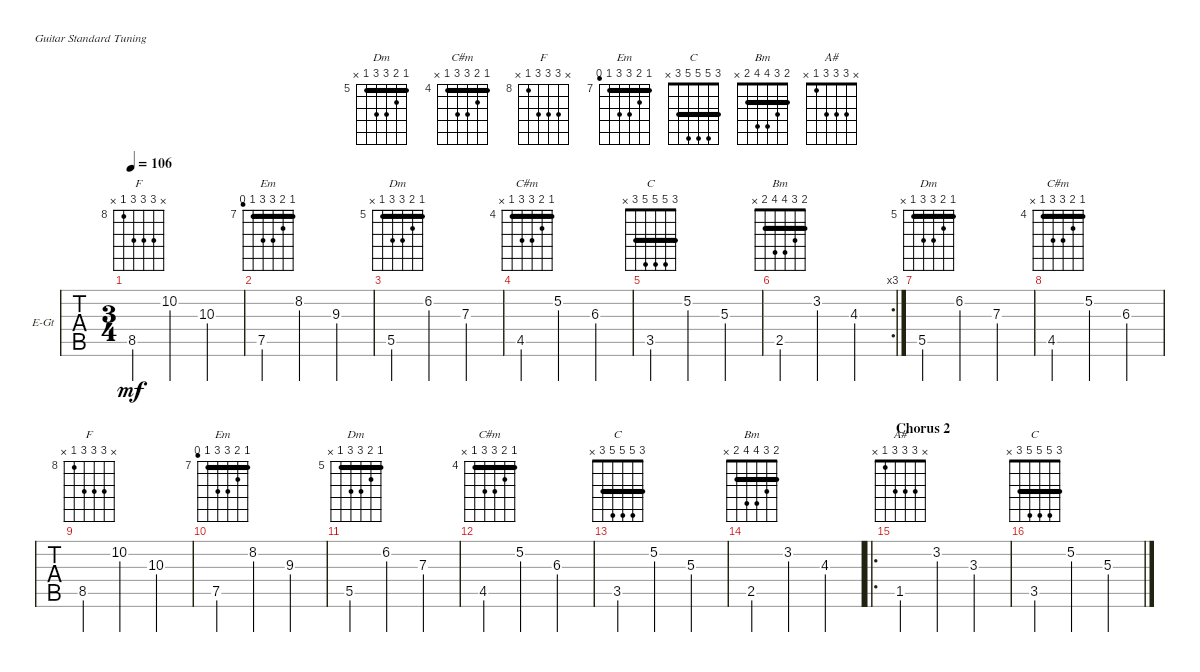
\bracketExtendMode groupsimilarinstruments
\firstSystemTrackNameOrientation horizontal
\otherSystemsTrackNameOrientation horizontal
\chordDiagramsInScore
\track ("Guitar" "E-Gt") {instrument electricguitarclean}
\staff {tabs}
\tuning (E4 B3 G3 D3 A2 E2)
\chord ("Dm" 5 6 7 7 5 x) {firstfret 5 showfingering false barre 5}
\chord ("C#m" 4 5 6 6 4 x) {firstfret 4 showfingering false barre 4}
\chord ("F" x 10 10 10 8 x) {firstfret 8 showfingering false}
\chord ("Em" 7 8 9 9 7 6) {firstfret 7 showfingering false barre 7}
\chord ("C" 3 5 5 5 3 x) {showfingering false barre 3}
\chord ("Bm" 2 3 4 4 2 x) {showfingering false barre 2}
\chord ("A#" x 3 3 3 1 x) {showfingering false}
\ts (3 4)
\tempo 106
\clef g2
\ks c
8.5.4{ch "F" dy mf} 10.2.4 10.3.4 |
7.5.4{ch "Em"} 8.2.4 9.3.4 |
5.5.4{ch "Dm"} 6.2.4 7.3.4 |
4.5.4{ch "C#m"} 5.2.4 6.3.4 |
3.5.4{ch "C"} 5.2.4 5.3.4 |
\rc 3
2.5.4{ch "Bm"} 3.2.4 4.3.4 |
5.5.4{ch "Dm"} 6.2.4 7.3.4 |
4.5.4{ch "C#m"} 5.2.4 6.3.4 |
8.5.4{ch "F"} 10.2.4 10.3.4 |
7.5.4{ch "Em"} 8.2.4 9.3.4 |
5.5.4{ch "Dm"} 6.2.4 7.3.4 |
4.5.4{ch "C#m"} 5.2.4 6.3.4 |
3.5.4{ch "C"} 5.2.4 5.3.4 |
2.5.4{ch "Bm"} 3.2.4 4.3.4 |
\ro
\section ("" "Chorus 2")
1.5.4{ch "A#"} 3.2.4 3.3.4 |
3.5.4{ch "C"} 5.2.4 5.3.4
